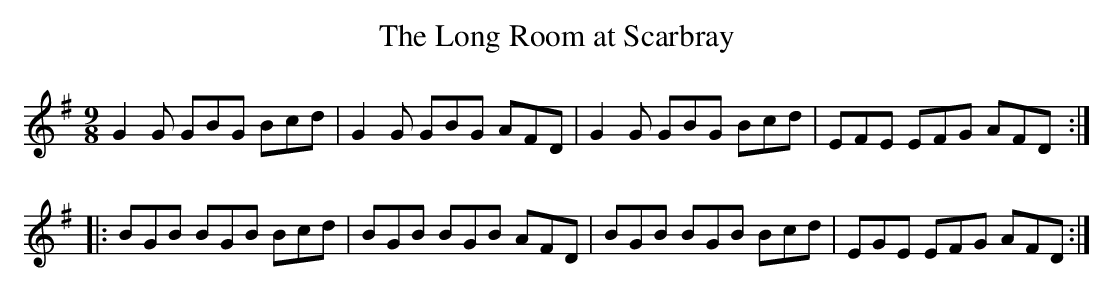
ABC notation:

X:1
T:Long Room at Scarbray, The
M:9/8
L:1/8
K:G
G2G GBG Bcd|G2G GBG AFD|G2G GBG Bcd|EFE EFG AFD:|
|:BGB BGB Bcd|BGB BGB AFD|BGB BGB Bcd|EGE EFG AFD:|
